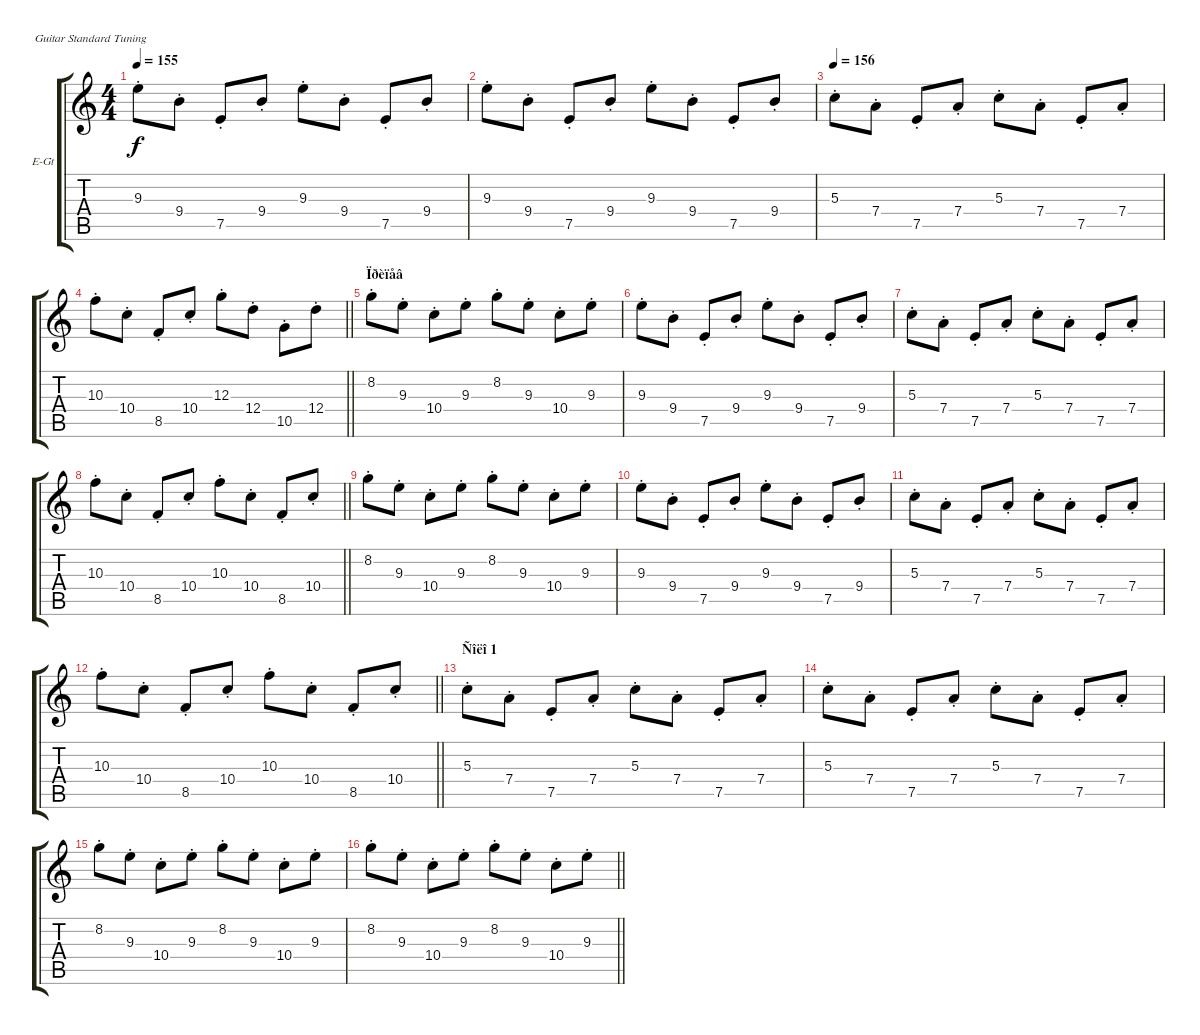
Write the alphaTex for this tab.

\bracketExtendMode groupsimilarinstruments
\firstSystemTrackNameOrientation horizontal
\otherSystemsTrackNameOrientation horizontal
\track ("Ãèòàðà IV" "E-Gt") {instrument electricguitarclean}
\staff {score tabs}
\tuning (E4 B3 G3 D3 A2 E2)
\ts (4 4)
\tempo 155
\clef g2
\ks c
9.3{st}.8{dy f} 9.4{st}.8 7.5{st}.8 9.4{st}.8 9.3{st}.8 9.4{st}.8 7.5{st}.8 9.4{st}.8 |
9.3{st}.8 9.4{st}.8 7.5{st}.8 9.4{st}.8 9.3{st}.8 9.4{st}.8 7.5{st}.8 9.4{st}.8 |
\tempo 156
5.3{st}.8 7.4{st}.8 7.5{st}.8 7.4{st}.8 5.3{st}.8 7.4{st}.8 7.5{st}.8 7.4{st}.8 |
\barLineRight lightlight
10.3{st}.8 10.4{st}.8 8.5{st}.8 10.4{st}.8 12.3{st}.8 12.4{st}.8 10.5{st}.8 12.4{st}.8 |
\section ("" "Ïðèïåâ")
8.2{st}.8 9.3{st}.8 10.4{st}.8 9.3{st}.8 8.2{st}.8 9.3{st}.8 10.4{st}.8 9.3{st}.8 |
9.3{st}.8 9.4{st}.8 7.5{st}.8 9.4{st}.8 9.3{st}.8 9.4{st}.8 7.5{st}.8 9.4{st}.8 |
5.3{st}.8 7.4{st}.8 7.5{st}.8 7.4{st}.8 5.3{st}.8 7.4{st}.8 7.5{st}.8 7.4{st}.8 |
\barLineRight lightlight
10.3{st}.8 10.4{st}.8 8.5{st}.8 10.4{st}.8 10.3{st}.8 10.4{st}.8 8.5{st}.8 10.4{st}.8 |
8.2{st}.8 9.3{st}.8 10.4{st}.8 9.3{st}.8 8.2{st}.8 9.3{st}.8 10.4{st}.8 9.3{st}.8 |
9.3{st}.8 9.4{st}.8 7.5{st}.8 9.4{st}.8 9.3{st}.8 9.4{st}.8 7.5{st}.8 9.4{st}.8 |
5.3{st}.8 7.4{st}.8 7.5{st}.8 7.4{st}.8 5.3{st}.8 7.4{st}.8 7.5{st}.8 7.4{st}.8 |
\barLineRight lightlight
10.3{st}.8 10.4{st}.8 8.5{st}.8 10.4{st}.8 10.3{st}.8 10.4{st}.8 8.5{st}.8 10.4{st}.8 |
\section ("" "Ñîëî 1")
5.3{st}.8 7.4{st}.8 7.5{st}.8 7.4{st}.8 5.3{st}.8 7.4{st}.8 7.5{st}.8 7.4{st}.8 |
5.3{st}.8 7.4{st}.8 7.5{st}.8 7.4{st}.8 5.3{st}.8 7.4{st}.8 7.5{st}.8 7.4{st}.8 |
8.2{st}.8 9.3{st}.8 10.4{st}.8 9.3{st}.8 8.2{st}.8 9.3{st}.8 10.4{st}.8 9.3{st}.8 |
\barLineRight lightlight
8.2{st}.8 9.3{st}.8 10.4{st}.8 9.3{st}.8 8.2{st}.8 9.3{st}.8 10.4{st}.8 9.3{st}.8
